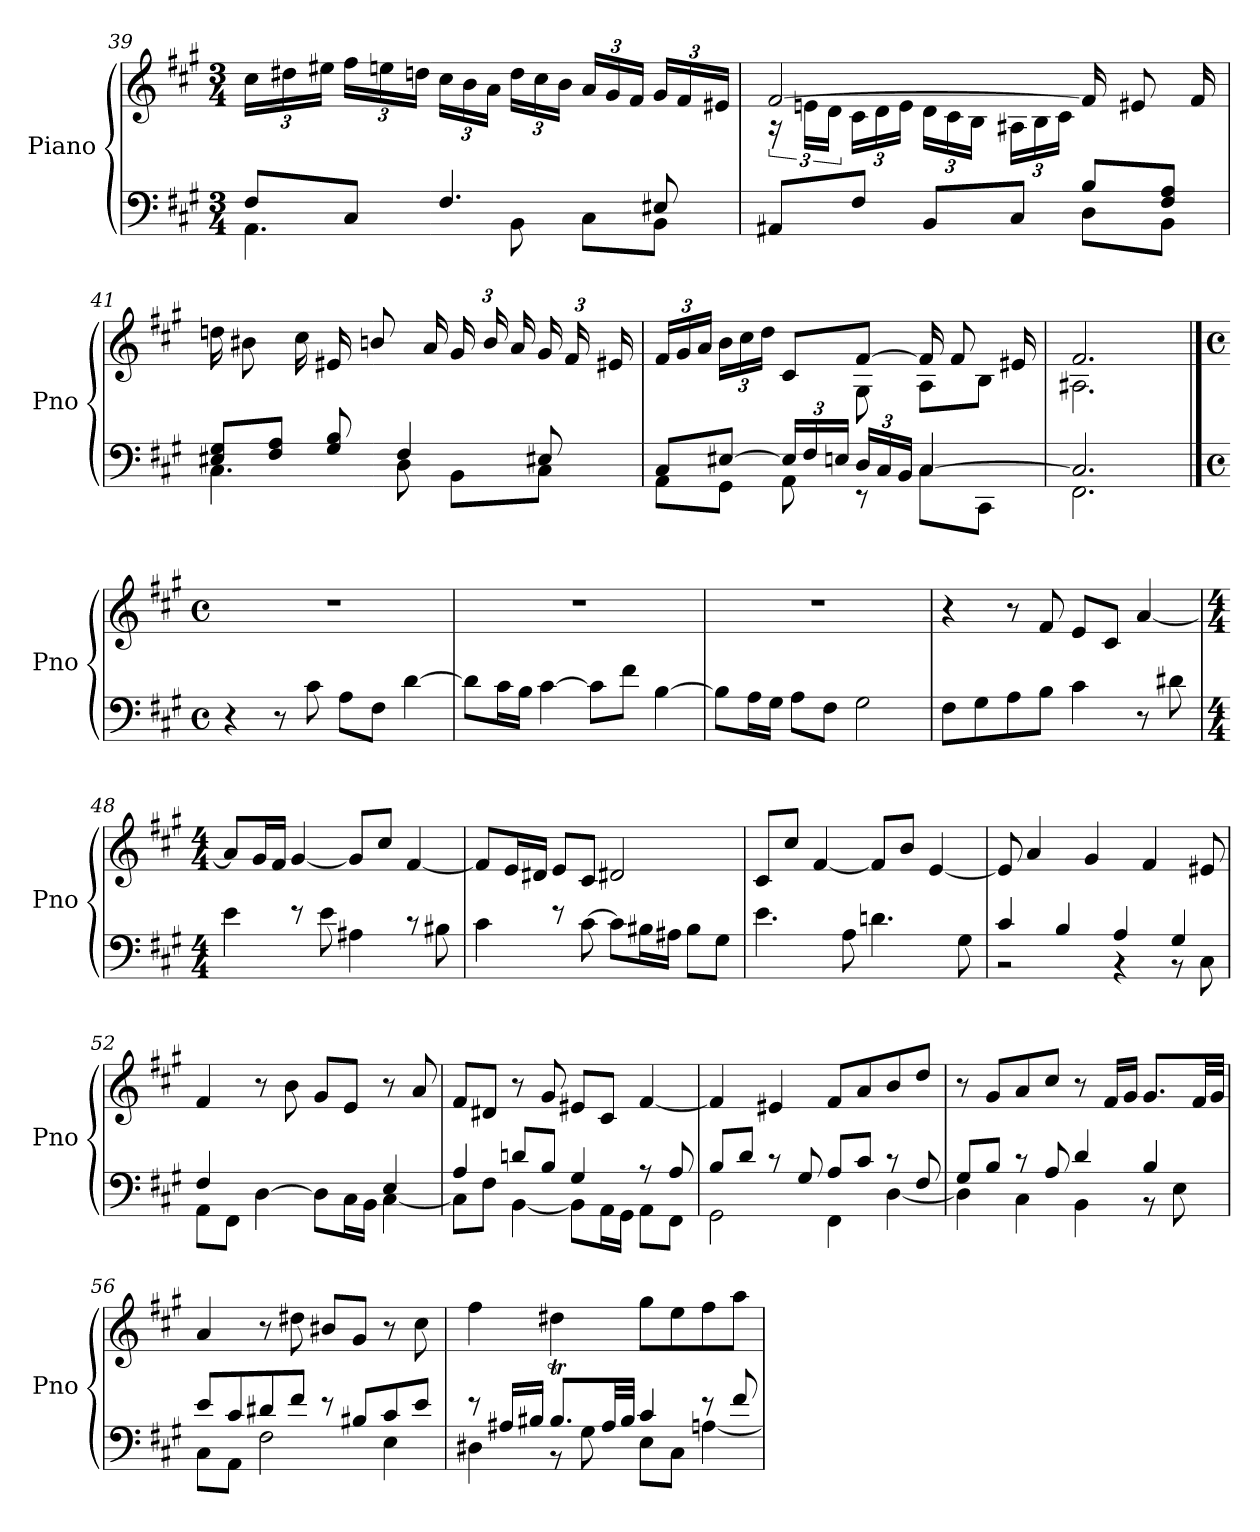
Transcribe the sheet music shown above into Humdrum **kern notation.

**kern	**kern
*part1	*part1
*staff2	*staff1
*I"Piano	*
*I'Pno	*
!!LO:LB:g=z
*clefF4	*clefG2
*k[f#c#g#]	*k[f#c#g#]
*A:	*A:
*M3/4	*M3/4
=39	=39
*^	*^
8F#L	4.AA\	24cc#\LL	4ryy
.	.	24dd#X\	.
.	.	24ee#X\JJ	.
8C#J	.	24ff#\LL	.
.	.	24een\	.
.	.	24ddn\JJ	.
4.F#/	.	24cc#\LL	4ryy
.	.	24b\	.
.	.	24a\JJ	.
.	8BB\	24dd\LL	.
.	.	24cc#\	.
.	.	24b\JJ	.
.	8C#\L	24a/LL	4ryy
.	.	24g#/	.
.	.	24f#/JJ	.
8E#X/	8BB\J	24g#LL	.
.	.	24f#	.
.	.	24e#XJJ	.
=40	=40	=40	=40
4ryy	8AA#XL	[2f#/	24r
.	.	.	24enLL
.	.	.	24dJJ
.	8F#J	.	24c#\LL
.	.	.	24d\
.	.	.	24e\JJ
4ryy	8BBL	.	24d\LL
.	.	.	24c#\
.	.	.	24B\JJ
.	8C#J	.	24A#X\LL
.	.	.	24B\
.	.	.	24c#\JJ
8B/L	8DL	16f#/LL]	4ryy
.	.	8e#X/	.
8F#/ 8A/J	8BBJ	.	.
.	.	16f#/J	.
!!LO:LB:g=z	!!
=41	=41	=41	=41
8E#X/ 8G#/L	4.C#\	16ddn\LL	4ryy
.	.	8b#X\	.
8F#/ 8A/J	.	.	.
.	.	16cc#\J	.
8G#/ 8B/	.	16e#X/LL	4ryy
.	.	8bn/	.
4F#/	8D\	.	.
.	.	16a/J	.
.	8BB\L	24g#/LL	4ryy
.	.	24b/	.
.	.	24a/JJ	.
8E#X/	8C#\J	24g#/LL	.
.	.	24f#/	.
.	.	24e#X/JJ	.
=42	=42	=42	=42
8C#/L	8AA\L	24f#/LL	4ryy
.	.	24g#/	.
.	.	24a/JJ	.
[8E#X/J	8GG#\J	24b\LL	.
.	.	24cc#\	.
.	.	24dd\JJ	.
24E#/LL]	8AA\	8c#/L	8ryy
24F#/	.	.	.
24En/JJ	.	.	.
24D/LL	8r	[8f#/J	8G#\
24C#/	.	.	.
24BB/JJ	.	.	.
[4C#/	8C#\L	16f#/LL]	8A\L
.	.	8f#/	.
.	8CC#\J	.	8B\J
.	.	16e#X/J	.
=43	=43	=43	=43
2.C#/]	2.FF#\	2.f#/	2.A#X\
*v	*v	*	*
*	*v	*v
!!LO:LB:g=z
==44	==44
*M4/4	*M4/4
*met(c)	*met(c)
*^	*^
!	!	!LO:TX:a:B:t=2. Fuga a 3 voci	!
*v	*v	*	*
*	*v	*v
4r	1r
8r	.
8c#	.
8AL	.
8F#J	.
[4d	.
=45	=45
8dL]	1r
16c#L	.
16BJJ	.
[4c#	.
8c#L]	.
8f#J	.
[4B	.
=46	=46
8BL]	1r
16AL	.
16G#JJ	.
8AL	.
8F#J	.
2G#	.
=47	=47
8F#L	4r
8G#	.
8A	8r
8BJ	8f#
4c#	8eL
.	8c#J
8r	[4a
8d#X	.
!!LO:LB:g=z
=48	=48
*M4/4	*M4/4
*^	*
4e\	1ryy	8aL]
.	.	16g#L
.	.	16f#JJ
8r	.	[4g#
8e\	.	.
4A#X\	.	8g#L]
.	.	8cc#J
8r	.	[4f#
8B#X\	.	.
=49	=49	=49
4c#\	1ryy	8f#L]
.	.	16eL
.	.	16d#XJJ
8r	.	8eL
[8c#\	.	8c#J
8c#\L]	.	2d#X
16B#X\L	.	.
16A#X\JJ	.	.
8B#\L	.	.
8G#\J	.	.
=50	=50	=50
4.e\	1ryy	8c#L
.	.	8cc#J
.	.	[4f#
8A\	.	.
4.dn\	.	8f#L]
.	.	8bJ
.	.	[4e
8G#\	.	.
=51	=51	=51
4c#/	2r	8e]
.	.	4a
4B/	.	.
.	.	4g#
4A/	4r	.
.	.	4f#
4G#/	8r	.
.	8C#\	8e#X
!!LO:LB:g=z
=52	=52	=52
4F#/	8AA\L	4f#
.	8FF#\J	.
4ryy	[4D\	8r
.	.	8b
4ryy	8D\L]	8g#L
.	16C#\L	8eJ
.	16BB\JJ	.
4E/	[4C#\	8r
.	.	8a
=53	=53	=53
4A/	8C#L]	8f#L
.	8F#J	8d#XJ
8dnL	[4BB\	8r
8BJ	.	8g#
4G#/	8BB\L]	8e#XL
.	16AA\L	8c#J
.	16GG#\JJ	.
8r	8AA\L	[4f#
8A/	8FF#\J	.
=54	=54	=54
8B/L	2GG#\	4f#]
8d/J	.	.
8r	.	4e#X
8G#/	.	.
8A/L	4FF#\	8f#L
8c#/J	.	8a
8r	[4D\	8b
8F#/	.	8ddJ
!!LO:LB:g=z
=55	=55	=55
8G#L	4D\]	8r
8BJ	.	8g#L
8r	4C#\	8a
8A/	.	8cc#J
4d/	4BB\	8r
.	.	16f#LL
.	.	16g#JJ
4B/	8r	8.g#L
.	8E\	.
.	.	32f#LL
.	.	32g#JJJ
=56	=56	=56
8eL	8C#\L	4a
8c#	8AA\J	.
8d#X	2F#\	8r
8f#J	.	8dd#X
8r	.	8b#XL
8B#XL	.	8g#J
8c#	4E\	8r
8eJ	.	8cc#
=57	=57	=57
8r	4D#X\	4ff#
16A#XLL	.	.
16B#XJJ	.	.
8.B#tL	8r	4dd#X
.	8G#\	.
32A#LL	.	.
32B#JJJ	.	.
4c#/	8EL	8gg#L
.	8C#J	8ee
8r	[4An\	8ff#
8f#/	.	8aaJ
*v	*v	*
=	=
*-	*-
